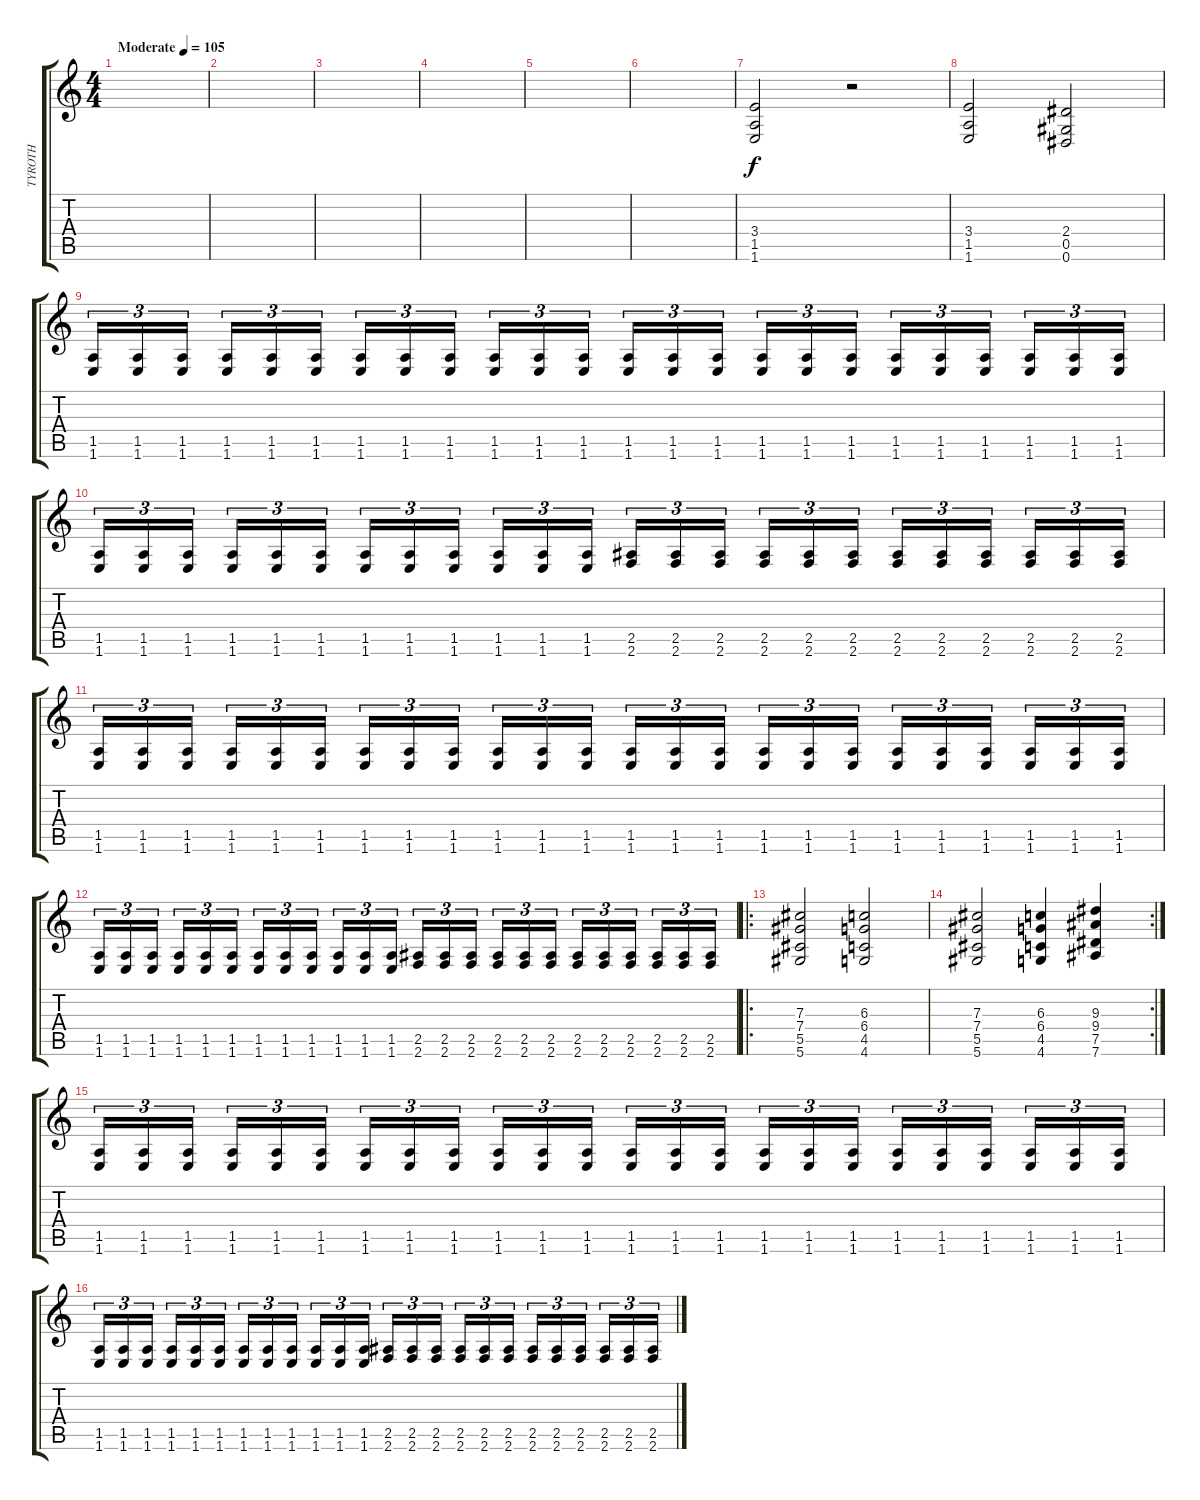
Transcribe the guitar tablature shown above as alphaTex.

\track ("TYROTH" "TYROTH") {instrument distortionguitar}
\staff {score tabs}
\tuning (Eb4 Bb3 Gb3 Db3 Ab2 Eb2) {hide}
\ts (4 4)
\tempo (105 "Moderate")
\clef g2
\ks c
|
|
|
|
|
|
(3.4 1.5 1.6).2 r.2 |
(3.4 1.5 1.6).2 (2.4 0.5 0.6).2 |
(1.5 1.6).16{tu (3 2)} (1.5 1.6).16{tu (3 2)} (1.5 1.6).16{tu (3 2) beam splitsecondary} (1.5 1.6).16{tu (3 2)} (1.5 1.6).16{tu (3 2)} (1.5 1.6).16{tu (3 2)} (1.5 1.6).16{tu (3 2)} (1.5 1.6).16{tu (3 2)} (1.5 1.6).16{tu (3 2) beam splitsecondary} (1.5 1.6).16{tu (3 2)} (1.5 1.6).16{tu (3 2)} (1.5 1.6).16{tu (3 2)} (1.5 1.6).16{tu (3 2)} (1.5 1.6).16{tu (3 2)} (1.5 1.6).16{tu (3 2) beam splitsecondary} (1.5 1.6).16{tu (3 2)} (1.5 1.6).16{tu (3 2)} (1.5 1.6).16{tu (3 2)} (1.5 1.6).16{tu (3 2)} (1.5 1.6).16{tu (3 2)} (1.5 1.6).16{tu (3 2) beam splitsecondary} (1.5 1.6).16{tu (3 2)} (1.5 1.6).16{tu (3 2)} (1.5 1.6).16{tu (3 2)} |
(1.5 1.6).16{tu (3 2)} (1.5 1.6).16{tu (3 2)} (1.5 1.6).16{tu (3 2) beam splitsecondary} (1.5 1.6).16{tu (3 2)} (1.5 1.6).16{tu (3 2)} (1.5 1.6).16{tu (3 2)} (1.5 1.6).16{tu (3 2)} (1.5 1.6).16{tu (3 2)} (1.5 1.6).16{tu (3 2) beam splitsecondary} (1.5 1.6).16{tu (3 2)} (1.5 1.6).16{tu (3 2)} (1.5 1.6).16{tu (3 2)} (2.5 2.6).16{tu (3 2)} (2.5 2.6).16{tu (3 2)} (2.5 2.6).16{tu (3 2) beam splitsecondary} (2.5 2.6).16{tu (3 2)} (2.5 2.6).16{tu (3 2)} (2.5 2.6).16{tu (3 2)} (2.5 2.6).16{tu (3 2)} (2.5 2.6).16{tu (3 2)} (2.5 2.6).16{tu (3 2) beam splitsecondary} (2.5 2.6).16{tu (3 2)} (2.5 2.6).16{tu (3 2)} (2.5 2.6).16{tu (3 2)} |
(1.5 1.6).16{tu (3 2)} (1.5 1.6).16{tu (3 2)} (1.5 1.6).16{tu (3 2) beam splitsecondary} (1.5 1.6).16{tu (3 2)} (1.5 1.6).16{tu (3 2)} (1.5 1.6).16{tu (3 2)} (1.5 1.6).16{tu (3 2)} (1.5 1.6).16{tu (3 2)} (1.5 1.6).16{tu (3 2) beam splitsecondary} (1.5 1.6).16{tu (3 2)} (1.5 1.6).16{tu (3 2)} (1.5 1.6).16{tu (3 2)} (1.5 1.6).16{tu (3 2)} (1.5 1.6).16{tu (3 2)} (1.5 1.6).16{tu (3 2) beam splitsecondary} (1.5 1.6).16{tu (3 2)} (1.5 1.6).16{tu (3 2)} (1.5 1.6).16{tu (3 2)} (1.5 1.6).16{tu (3 2)} (1.5 1.6).16{tu (3 2)} (1.5 1.6).16{tu (3 2) beam splitsecondary} (1.5 1.6).16{tu (3 2)} (1.5 1.6).16{tu (3 2)} (1.5 1.6).16{tu (3 2)} |
(1.5 1.6).16{tu (3 2)} (1.5 1.6).16{tu (3 2)} (1.5 1.6).16{tu (3 2) beam splitsecondary} (1.5 1.6).16{tu (3 2)} (1.5 1.6).16{tu (3 2)} (1.5 1.6).16{tu (3 2)} (1.5 1.6).16{tu (3 2)} (1.5 1.6).16{tu (3 2)} (1.5 1.6).16{tu (3 2) beam splitsecondary} (1.5 1.6).16{tu (3 2)} (1.5 1.6).16{tu (3 2)} (1.5 1.6).16{tu (3 2)} (2.5 2.6).16{tu (3 2)} (2.5 2.6).16{tu (3 2)} (2.5 2.6).16{tu (3 2) beam splitsecondary} (2.5 2.6).16{tu (3 2)} (2.5 2.6).16{tu (3 2)} (2.5 2.6).16{tu (3 2)} (2.5 2.6).16{tu (3 2)} (2.5 2.6).16{tu (3 2)} (2.5 2.6).16{tu (3 2) beam splitsecondary} (2.5 2.6).16{tu (3 2)} (2.5 2.6).16{tu (3 2)} (2.5 2.6).16{tu (3 2)} |
\ro
(7.3 7.4 5.5 5.6).2 (6.3 6.4 4.5 4.6).2 |
\rc 2
(7.3 7.4 5.5 5.6).2 (6.3 6.4 4.5 4.6).4 (9.3 9.4 7.5 7.6).4 |
(1.5 1.6).16{tu (3 2)} (1.5 1.6).16{tu (3 2)} (1.5 1.6).16{tu (3 2) beam splitsecondary} (1.5 1.6).16{tu (3 2)} (1.5 1.6).16{tu (3 2)} (1.5 1.6).16{tu (3 2)} (1.5 1.6).16{tu (3 2)} (1.5 1.6).16{tu (3 2)} (1.5 1.6).16{tu (3 2) beam splitsecondary} (1.5 1.6).16{tu (3 2)} (1.5 1.6).16{tu (3 2)} (1.5 1.6).16{tu (3 2)} (1.5 1.6).16{tu (3 2)} (1.5 1.6).16{tu (3 2)} (1.5 1.6).16{tu (3 2) beam splitsecondary} (1.5 1.6).16{tu (3 2)} (1.5 1.6).16{tu (3 2)} (1.5 1.6).16{tu (3 2)} (1.5 1.6).16{tu (3 2)} (1.5 1.6).16{tu (3 2)} (1.5 1.6).16{tu (3 2) beam splitsecondary} (1.5 1.6).16{tu (3 2)} (1.5 1.6).16{tu (3 2)} (1.5 1.6).16{tu (3 2)} |
(1.5 1.6).16{tu (3 2)} (1.5 1.6).16{tu (3 2)} (1.5 1.6).16{tu (3 2) beam splitsecondary} (1.5 1.6).16{tu (3 2)} (1.5 1.6).16{tu (3 2)} (1.5 1.6).16{tu (3 2)} (1.5 1.6).16{tu (3 2)} (1.5 1.6).16{tu (3 2)} (1.5 1.6).16{tu (3 2) beam splitsecondary} (1.5 1.6).16{tu (3 2)} (1.5 1.6).16{tu (3 2)} (1.5 1.6).16{tu (3 2)} (2.5 2.6).16{tu (3 2)} (2.5 2.6).16{tu (3 2)} (2.5 2.6).16{tu (3 2) beam splitsecondary} (2.5 2.6).16{tu (3 2)} (2.5 2.6).16{tu (3 2)} (2.5 2.6).16{tu (3 2)} (2.5 2.6).16{tu (3 2)} (2.5 2.6).16{tu (3 2)} (2.5 2.6).16{tu (3 2) beam splitsecondary} (2.5 2.6).16{tu (3 2)} (2.5 2.6).16{tu (3 2)} (2.5 2.6).16{tu (3 2)}
